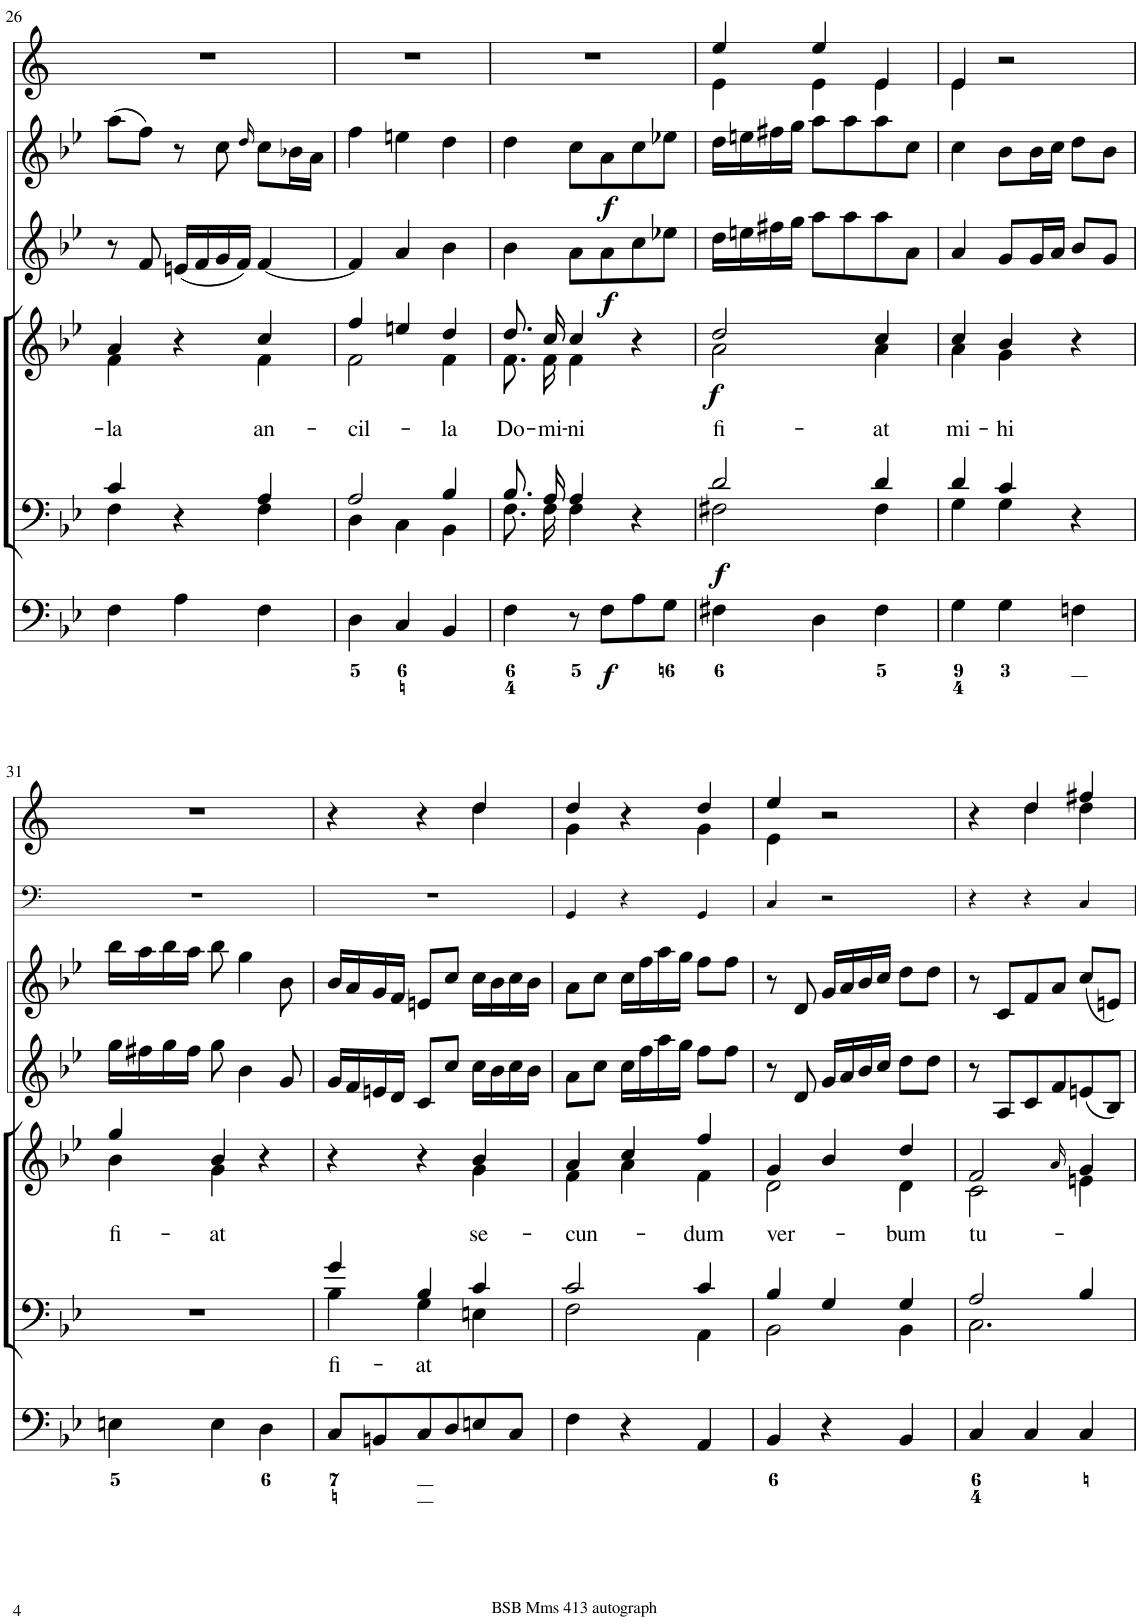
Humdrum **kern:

**kern	**dynam	**kern	**text	**dynam	**kern	**text	**dynam	**kern	**dynam	**kern	**dynam	**kern	**kern
*part7	*part7	*part6	*part6	*part6	*part5	*part5	*part5	*part4	*part4	*part3	*part3	*part2	*part1
*staff7	*staff7	*staff6	*staff6	*staff6	*staff5	*staff5	*staff5	*staff4	*staff4	*staff3	*staff3	*staff2	*staff1
*I"Organ	*	*I"Voice	*	*	*I"Voice	*	*	*I"Violin	*	*I"Violini	*	*I"Timpani in B[b]	*I"Clarini in B[b]
*	*	*	*	*	*	*	*	*I'Vln	*	*I'Vln	*	*I'Timp	*
!!LO:PB:g=z
*clefF4	*	*clefF4	*	*	*clefG2	*	*	*clefG2	*	*clefG2	*	*clefF4	*clefG2
*	*	*	*	*	*	*	*	*	*	*	*	*Trd1c2	*Trd1c2
*k[b-e-]	*	*k[b-e-]	*	*	*k[b-e-]	*	*	*k[b-e-]	*	*k[b-e-]	*	*k[]	*k[]
*M3/4	*	*M3/4	*	*	*M3/4	*	*	*M3/4	*	*M3/4	*	*M3/4	*M3/4
=26	=26	=26	=26	=26	=26	=26	=26	=26	=26	=26	=26	=26	=26
*	*	*^	*	*	*	*	*	*	*	*	*	*	*
!	!	!	!	!	!	!	!LO:LY:b	!	!	!	!	!	!	!
*	*	*	*	*	*	*^	*	*	*	*	*	*	*	*
4F\	.	4c/	4F\	.	.	4a/	4f\	-la	.	8r	.	(8aa\L	.	2.r	2.r
.	.	.	.	.	.	.	.	.	.	8f/	.	8ff\J)	.	.	.
4A\	.	4r	4ryy	.	.	4r	4ryy	.	.	(16en/LL	.	8r	.	.	.
.	.	.	.	.	.	.	.	.	.	16f/	.	.	.	.	.
.	.	.	.	.	.	.	.	.	.	16g/	.	8cc\	.	.	.
.	.	.	.	.	.	.	.	.	.	16f/JJ)	.	.	.	.	.
.	.	.	.	.	.	.	.	.	.	.	.	16qdd/	.	.	.
!	!	!	!	!	!	!	!	!LO:LY:b	!	!	!	!	!	!	!
4F\	.	4A/	4F\	.	.	4cc/	4f\	an-	.	[4f/	.	8cc\L	.	.	.
.	.	.	.	.	.	.	.	.	.	.	.	16b-X\L	.	.	.
.	.	.	.	.	.	.	.	.	.	.	.	16a\JJ	.	.	.
=27	=27	=27	=27	=27	=27	=27	=27	=27	=27	=27	=27	=27	=27	=27	=27
!	!	!	!	!	!	!	!	!LO:LY:b	!	!	!	!	!	!	!
4D\	.	2A/	4D\	.	.	4ff/	2f\	-cil-	.	4f/]	.	4ff\	.	2.r	2.r
4C/	.	.	4C\	.	.	4een/	.	.	.	4a/	.	4een\	.	.	.
!	!	!	!	!	!	!	!	!LO:LY:b	!	!	!	!	!	!	!
4BB-/	.	4B-/	4BB-\	.	.	4dd/	4f\	-la	.	4b-\	.	4dd\	.	.	.
=28	=28	=28	=28	=28	=28	=28	=28	=28	=28	=28	=28	=28	=28	=28	=28
!	!	!	!	!	!	!	!	!LO:LY:b	!	!	!	!	!	!	!
4F\	.	8.B-/L	8.F\L	.	.	8.dd/L	8.f\L	Do-	.	4b-\	.	4dd\	.	2.r	2.r
!	!	!	!	!	!	!	!	!LO:LY:b	!	!	!	!	!	!	!
.	.	16A/Jk	16F\Jk	.	.	16cc/Jk	16f\Jk	-mi-	.	.	.	.	.	.	.
!	!	!	!	!	!	!	!	!LO:LY:b	!	!	!	!	!	!	!
8r	.	4A/	4F\	.	.	4cc/	4f\	-ni	.	8a\L	.	8cc\L	.	.	.
!	!LO:DY:b	!	!	!	!	!	!	!	!	!	!LO:DY:b	!	!LO:DY:b	!	!
8F\L	f	.	.	.	.	.	.	.	.	8a\	f	8a\	f	.	.
8A\	.	4r	4ryy	.	.	4r	4ryy	.	.	8cc\	.	8cc\	.	.	.
8G\J	.	.	.	.	.	.	.	.	.	8ee-X\J	.	8ee-X\J	.	.	.
=29	=29	=29	=29	=29	=29	=29	=29	=29	=29	=29	=29	=29	=29	=29	=29
!	!	!	!	!	!LO:DY:b	!	!	!LO:LY:b	!LO:DY:b	!	!	!	!	!	!
*	*	*	*	*	*	*	*	*	*	*	*	*	*	*	*^
4F#X\	.	2d/	2F#X\	.	f	2dd/	2a\	fi-	f	16dd\LL	.	16dd\LL	.	2.r	4ee/	4e\
.	.	.	.	.	.	.	.	.	.	16een\	.	16een\	.	.	.	.
.	.	.	.	.	.	.	.	.	.	16ff#X\	.	16ff#X\	.	.	.	.
.	.	.	.	.	.	.	.	.	.	16gg\JJ	.	16gg\JJ	.	.	.	.
4D\	.	.	.	.	.	.	.	.	.	8aa\L	.	8aa\L	.	.	4ee/	4e\
.	.	.	.	.	.	.	.	.	.	8aa\	.	8aa\	.	.	.	.
!	!	!	!	!	!	!	!	!LO:LY:b	!	!	!	!	!	!	!	!
4F#\	.	4d/	4F#\	.	.	4cc/	4a\	-at	.	8aa\	.	8aa\	.	.	4e/	4e\
.	.	.	.	.	.	.	.	.	.	8a\J	.	8cc\J	.	.	.	.
=30	=30	=30	=30	=30	=30	=30	=30	=30	=30	=30	=30	=30	=30	=30	=30	=30
!	!	!	!	!	!	!	!	!LO:LY:b	!	!	!	!	!	!	!	!
4G\	.	4d/	4G\	.	.	4cc/	4a\	mi-	.	4a/	.	4cc\	.	2.r	4e/	4e\
!	!	!	!	!	!	!	!	!LO:LY:b	!	!	!	!	!	!	!	!
4G\	.	4c/	4G\	.	.	4b-/	4g\	-hi	.	8g/L	.	8b-\L	.	.	2r	2ryy
.	.	.	.	.	.	.	.	.	.	16g/L	.	16b-\L	.	.	.	.
.	.	.	.	.	.	.	.	.	.	16a/JJ	.	16cc\JJ	.	.	.	.
4Fn\	.	4r	4ryy	.	.	4r	4ryy	.	.	8b-/L	.	8dd\L	.	.	.	.
.	.	.	.	.	.	.	.	.	.	8g/J	.	8b-\J	.	.	.	.
*	*	*v	*v	*	*	*	*	*	*	*	*	*	*	*	*v	*v
!!LO:LB:g=z
=31	=31	=31	=31	=31	=31	=31	=31	=31	=31	=31	=31	=31	=31	=31
!	!	!	!	!	!	!	!LO:LY:b	!	!	!	!	!	!	!
4En\	.	2.r	.	.	4gg/	4b-\	fi-	.	16gg\LL	.	16bb-\LL	.	2.r	2.r
.	.	.	.	.	.	.	.	.	16ff#X\	.	16aa\	.	.	.
.	.	.	.	.	.	.	.	.	16gg\	.	16bb-\	.	.	.
.	.	.	.	.	.	.	.	.	16ff#\JJ	.	16aa\JJ	.	.	.
!	!	!	!	!	!	!	!LO:LY:b	!	!	!	!	!	!	!
4E\	.	.	.	.	4b-/	4g\	-at	.	8gg\	.	8bb-\	.	.	.
.	.	.	.	.	.	.	.	.	4b-\	.	4gg\	.	.	.
4D\	.	.	.	.	4r	4ryy	.	.	.	.	.	.	.	.
.	.	.	.	.	.	.	.	.	8g/	.	8b-\	.	.	.
=32	=32	=32	=32	=32	=32	=32	=32	=32	=32	=32	=32	=32	=32	=32
!	!	!	!LO:LY:b	!	!	!	!	!	!	!	!	!	!	!
*	*	*^	*	*	*	*	*	*	*	*	*	*	*	*^
8C/L	.	4g/	4B-\	fi-	.	4r	2ryy	.	.	16g/LL	.	16b-/LL	.	2.r	4r	2ryy
.	.	.	.	.	.	.	.	.	.	16f/	.	16a/	.	.	.	.
8BBn/	.	.	.	.	.	.	.	.	.	16en/	.	16g/	.	.	.	.
.	.	.	.	.	.	.	.	.	.	16d/JJ	.	16f/JJ	.	.	.	.
!	!	!	!	!LO:LY:b	!	!	!	!	!	!	!	!	!	!	!	!
8C/	.	4B-/	4G\	-at	.	4r	.	.	.	8c/L	.	8en/L	.	.	4r	.
8D/	.	.	.	.	.	.	.	.	.	8cc/J	.	8cc/J	.	.	.	.
!	!	!	!	!	!	!	!	!LO:LY:b	!	!	!	!	!	!	!	!
8En/	.	4c/	4En\	.	.	4b-/	4g\	se-	.	16cc\LL	.	16cc\LL	.	.	4dd/	4dd\
.	.	.	.	.	.	.	.	.	.	16b-\	.	16b-\	.	.	.	.
8C/J	.	.	.	.	.	.	.	.	.	16cc\	.	16cc\	.	.	.	.
.	.	.	.	.	.	.	.	.	.	16b-\JJ	.	16b-\JJ	.	.	.	.
=33	=33	=33	=33	=33	=33	=33	=33	=33	=33	=33	=33	=33	=33	=33	=33	=33
!	!	!	!	!	!	!	!	!LO:LY:b	!	!	!	!	!	!	!	!
4F\	.	2c/	2F\	.	.	4a/	4f\	-cun-	.	8a\L	.	8a\L	.	4GG/	4dd/	4g\
.	.	.	.	.	.	.	.	.	.	8cc\J	.	8cc\J	.	.	.	.
4r	.	.	.	.	.	4cc/	4a\	.	.	16cc\LL	.	16cc\LL	.	4r	4r	4ryy
.	.	.	.	.	.	.	.	.	.	16ff\	.	16ff\	.	.	.	.
.	.	.	.	.	.	.	.	.	.	16aa\	.	16aa\	.	.	.	.
.	.	.	.	.	.	.	.	.	.	16gg\JJ	.	16gg\JJ	.	.	.	.
!	!	!	!	!	!	!	!	!LO:LY:b	!	!	!	!	!	!	!	!
4AA/	.	4c/	4AA\	.	.	4ff/	4f\	-dum	.	8ff\L	.	8ff\L	.	4GG/	4dd/	4g\
.	.	.	.	.	.	.	.	.	.	8ff\J	.	8ff\J	.	.	.	.
=34	=34	=34	=34	=34	=34	=34	=34	=34	=34	=34	=34	=34	=34	=34	=34	=34
!	!	!	!	!	!	!	!	!LO:LY:b	!	!	!	!	!	!	!	!
4BB-/	.	4B-/	2BB-\	.	.	4g/	2d\	ver-	.	8r	.	8r	.	4C/	4ee/	4e\
.	.	.	.	.	.	.	.	.	.	8d/	.	8d/	.	.	.	.
4r	.	4G/	.	.	.	4b-/	.	.	.	16g/LL	.	16g/LL	.	2r	2r	2ryy
.	.	.	.	.	.	.	.	.	.	16a/	.	16a/	.	.	.	.
.	.	.	.	.	.	.	.	.	.	16b-/	.	16b-/	.	.	.	.
.	.	.	.	.	.	.	.	.	.	16cc/JJ	.	16cc/JJ	.	.	.	.
!	!	!	!	!	!	!	!	!LO:LY:b	!	!	!	!	!	!	!	!
4BB-/	.	4G/	4BB-\	.	.	4dd/	4d\	-bum	.	8dd\L	.	8dd\L	.	.	.	.
.	.	.	.	.	.	.	.	.	.	8dd\J	.	8dd\J	.	.	.	.
=35	=35	=35	=35	=35	=35	=35	=35	=35	=35	=35	=35	=35	=35	=35	=35	=35
!	!	!	!	!	!	!	!	!LO:LY:b	!	!	!	!	!	!	!	!
4C/	.	2A/	2.C\	.	.	2f/	2c\	tu-	.	8r	.	8r	.	4r	4r	4ryy
.	.	.	.	.	.	.	.	.	.	8A/L	.	8c/L	.	.	.	.
4C/	.	.	.	.	.	.	.	.	.	8c/	.	8f/	.	4r	4dd/	4dd\
.	.	.	.	.	.	.	.	.	.	8f/	.	8a/J	.	.	.	.
.	.	.	.	.	.	16qa/	.	.	.	.	.	.	.	.	.	.
4C/	.	4B-/	.	.	.	4g/	4en\	.	.	(8en/	.	(8cc/L	.	4C/	4ff#X/	4dd\
.	.	.	.	.	.	.	.	.	.	8B-/J)	.	8en/J)	.	.	.	.
*	*	*v	*v	*	*	*	*	*	*	*	*	*	*	*	*v	*v
*	*	*	*	*	*v	*v	*	*	*	*	*	*	*	*
=	=	=	=	=	=	=	=	=	=	=	=	=	=
*-	*-	*-	*-	*-	*-	*-	*-	*-	*-	*-	*-	*-	*-
